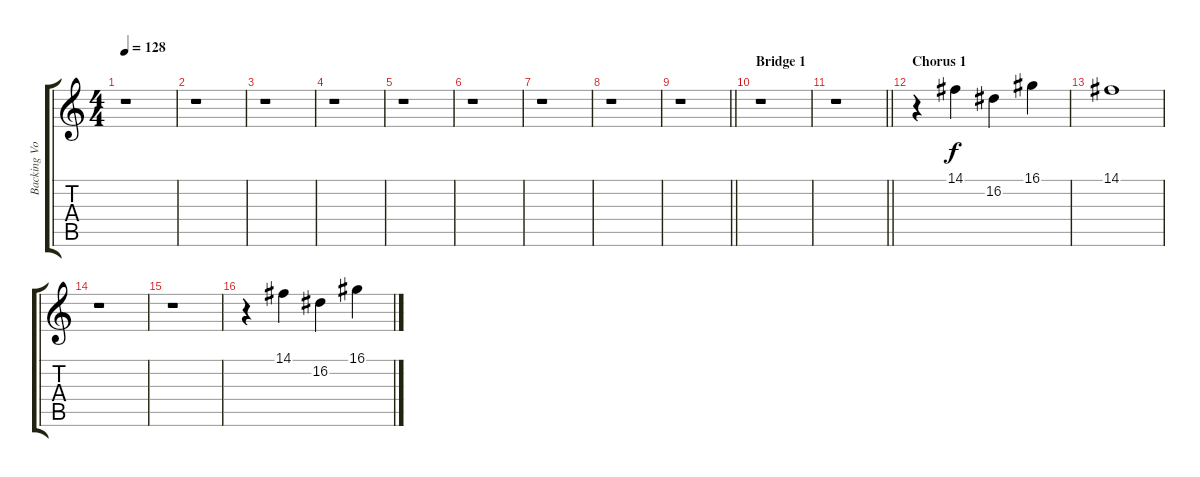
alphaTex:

\track ("Backing Vocal" "Backing Vo") {instrument oboe}
\staff {score tabs}
\tuning (E4 B3 G3 D3 A2 E2) {hide}
\ts (4 4)
\tempo 128
\clef g2
\ks c
r.1{dy f} |
r.1 |
r.1 |
r.1 |
r.1 |
r.1 |
r.1 |
r.1 |
\barLineRight lightlight
r.1 |
\section ("" "Bridge 1")
r.1 |
\barLineRight lightlight
r.1 |
\section ("" "Chorus 1")
r.4 14.1.4 16.2.4 16.1.4 |
14.1.1 |
r.1 |
r.1 |
r.4 14.1.4 16.2.4 16.1.4
